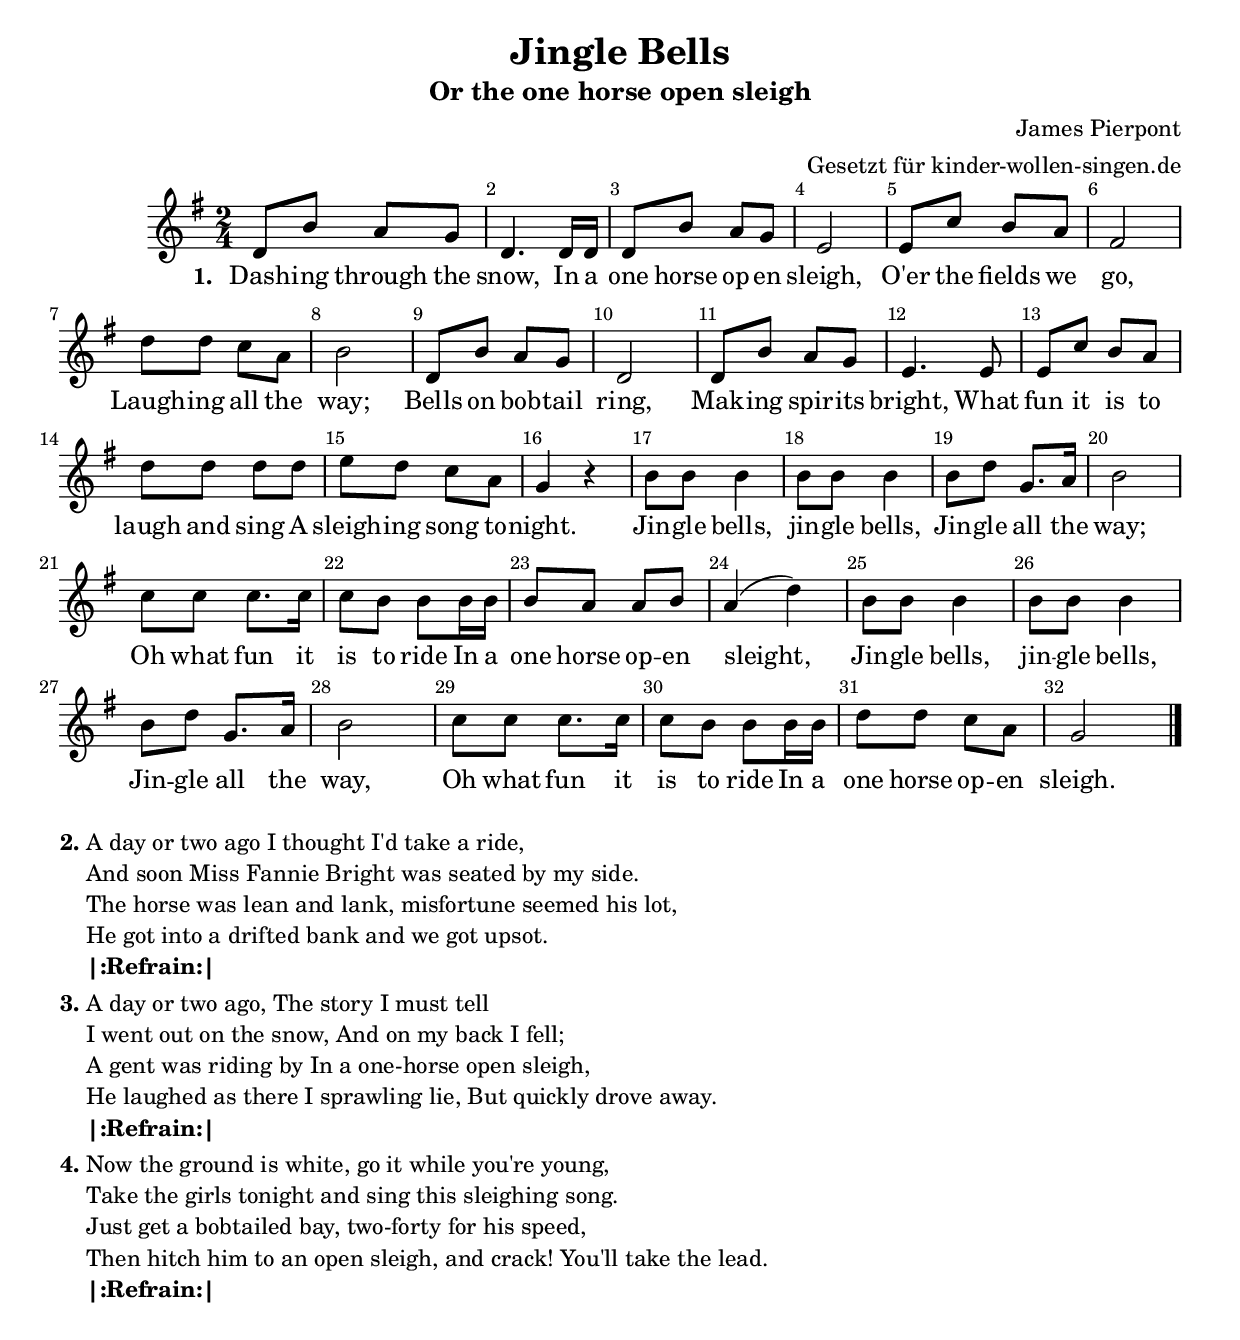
\version "2.24.2"
\version "2.24.2"

JIB_title = "Jingle Bells"
JIB_subtitle = "Or the one horse open sleigh"
JIB_composer = "James Pierpont"
JIB_arranger = "Gesetzt für kinder-wollen-singen.de"
\header {
  title = \JIB_title
  subtitle = \JIB_subtitle
  composer = \JIB_composer
  arranger = \JIB_arranger
}

JIB_AvoiceAA = \relative c'{
  \set Staff.instrumentName = #""
  \set Staff.shortInstrumentName = #""
  \clef treble
  %staffkeysig
  \key g \major
  %barkeysig:
  \key g \major
  %bartimesig:
  \time 2/4
  d8 b' a g      | % 1
  d4. d16 d      | % 2
  d8 b' a g      | % 3
  e2      | % 4
  e8 c' b a      | % 5
  fis2      | % 6
  d'8 d c a      | % 7
  b2      | % 8
  d,8 b' a g      | % 9
  d2      | % 10
  d8 b' a g      | % 11
  e4. e8      | % 12
  e c' b a      | % 13
  d d d d      | % 14
  e d c a      | % 15
  g4 r      | % 16
  b8 b b4      | % 17
  b8 b b4      | % 18
  b8 d g,8. a16      | % 19
  b2      | % 20
  c8 c c8. c16      | % 21
  c8 b b b16 b      | % 22
  b8 a a b      | % 23
  a4( d)      | % 24
  b8 b b4      | % 25
  b8 b b4      | % 26
  b8 d g,8. a16      | % 27
  b2      | % 28
  c8  c c8. c16      | % 29
  c8 b b b16 b      | % 30
  d8 d c a      | % 31
  g2 \bar "|."\bar "|."
}% end of last bar in partorvoice

JIB_ApartAverseA = \lyricmode { \set stanza = " 1. " Dash -- ing  through the snow, In a one horse op -- en  sleigh, O'er the fields we go, Laugh -- ing  all the way; Bells on bob -- tail  ring, Mak -- ing  spir -- its  bright, What fun it is to laugh and sing A sleigh -- ing  song to -- night.  Jin -- gle  bells, jin -- gle  bells, Jin -- gle  all the way; Oh what fun it is to ride In a one horse op -- en  sleight, Jin -- gle  bells, jin -- gle  bells, Jin -- gle  all the way, Oh what fun it is to ride In a one horse op -- en  sleigh. }

JIB_Score = \score {
  <<
    \context Staff = ApartA <<
      \context Voice = AvoiceAA \JIB_AvoiceAA
    >>

    \context Lyrics = ApartAverseA\lyricsto AvoiceAA  \JIB_ApartAverseA

    \set Score.skipBars = ##t
    %%\set Score.melismaBusyProperties = #'()
    \override Score.BarNumber.break-visibility = #end-of-line-invisible %%every bar is numbered.!!!
    %% remove previous line to get barnumbers only at beginning of system.
    #(set-accidental-style 'modern-cautionary)
    \set Score.markFormatter = #format-mark-box-letters %%boxed rehearsal-marks
    \override Score.TimeSignature.style = #'() %%makes timesigs always numerical
    %% remove previous line to get cut-time/alla breve or common time
    \set Score.pedalSustainStyle = #'mixed
    %% make spanners comprise the note it end on, so that there is no doubt that this note is included.
    \override Score.TrillSpanner.bound-details.right.padding = #-2
    \override Score.TextSpanner.bound-details.right.padding = #-1
    %% Lilypond's normal textspanners are too weak:
    \override Score.TextSpanner.dash-period = #1
    \override Score.TextSpanner.dash-fraction = #0.5
    %% lilypond chordname font, like mscore jazzfont, is both far too big and extremely ugly (olagunde@start.no):
    \override Score.ChordName.font-family = #'roman
    \override Score.ChordName.font-size = #0
    %% In my experience the normal thing in printed scores is maj7 and not the triangle. (olagunde):
    \set Score.majorSevenSymbol = \markup {maj7}
  >>

  %% Boosey and Hawkes, and Peters, have barlines spanning all staff-groups in a score,
  %% Eulenburg and Philharmonia, like Lilypond, have no barlines between staffgroups.
  %% If you want the Eulenburg/Lilypond style, comment out the following line:
  \layout {\context {\Score \consists Span_bar_engraver}}
}%% end of score-block

JIB_Strophen = \markup {
  \hspace #0.1
  \column {
    \line {
      \bold "2."
      \column {
        "A day or two ago I thought I'd take a ride,"
        "And soon Miss Fannie Bright was seated by my side."
        "The horse was lean and lank, misfortune seemed his lot,"
        "He got into a drifted bank and we got upsot."
        \bold |:Refrain:|
      }
    }
    \hspace #0.1
    \line {
      \bold "3."
      \column {
        "A day or two ago, The story I must tell"
        "I went out on the snow, And on my back I fell;"
        "A gent was riding by In a one-horse open sleigh,"
        "He laughed as there I sprawling lie, But quickly drove away."
        \bold "|:Refrain:|"
      }
    }
    \hspace #0.1
    \column {
      \line {
        \bold "4."
        \column {
          "Now the ground is white, go it while you're young,"
          "Take the girls tonight and sing this sleighing song."
          "Just get a bobtailed bay, two-forty for his speed,"
          "Then hitch him to an open sleigh, and crack! You'll take the lead."
          \bold "|:Refrain:|"
        }
      }
    }
  }
  \hspace #0.1
}

\header {
  title = \JIB_title
  subtitle = \JIB_subtitle
  composer = \JIB_composer
  arranger = \JIB_arranger
}

\JIB_Score
\JIB_Strophen
